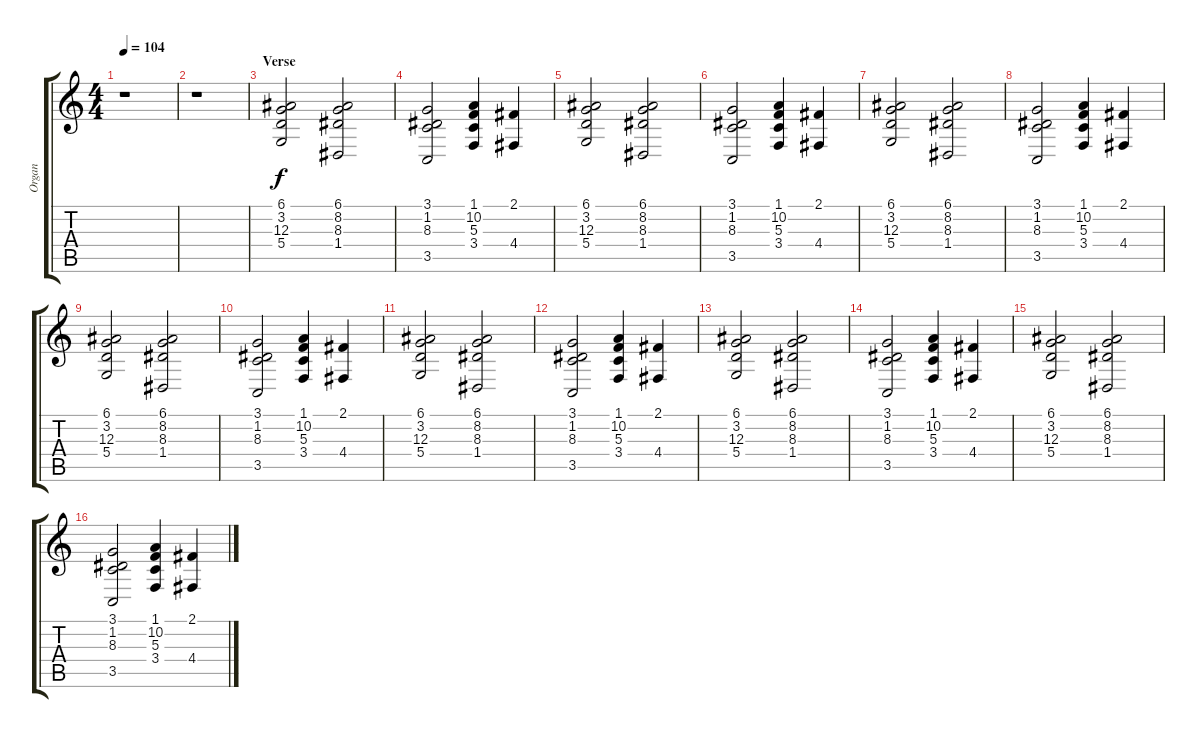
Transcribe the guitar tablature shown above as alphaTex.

\track ("Organ" "Organ") {instrument drawbarorgan}
\staff {score tabs}
\tuning (E4 B3 G3 D3 A2 E2) {hide}
\ts (4 4)
\tempo 104
\clef g2
\ks c
r.1{dy f} |
r.1 |
\section ("" "Verse")
(6.1 3.2 12.3 5.4).2 (6.1 8.2 8.3 1.4).2 |
(3.1 1.2 8.3 3.5).2 (1.1 10.2 5.3 3.4).4 (2.1 4.4).4 |
(6.1 3.2 12.3 5.4).2 (6.1 8.2 8.3 1.4).2 |
(3.1 1.2 8.3 3.5).2 (1.1 10.2 5.3 3.4).4 (2.1 4.4).4 |
(6.1 3.2 12.3 5.4).2 (6.1 8.2 8.3 1.4).2 |
(3.1 1.2 8.3 3.5).2 (1.1 10.2 5.3 3.4).4 (2.1 4.4).4 |
(6.1 3.2 12.3 5.4).2 (6.1 8.2 8.3 1.4).2 |
(3.1 1.2 8.3 3.5).2 (1.1 10.2 5.3 3.4).4 (2.1 4.4).4 |
(6.1 3.2 12.3 5.4).2 (6.1 8.2 8.3 1.4).2 |
(3.1 1.2 8.3 3.5).2 (1.1 10.2 5.3 3.4).4 (2.1 4.4).4 |
(6.1 3.2 12.3 5.4).2 (6.1 8.2 8.3 1.4).2 |
(3.1 1.2 8.3 3.5).2 (1.1 10.2 5.3 3.4).4 (2.1 4.4).4 |
(6.1 3.2 12.3 5.4).2 (6.1 8.2 8.3 1.4).2 |
(3.1 1.2 8.3 3.5).2 (1.1 10.2 5.3 3.4).4 (2.1 4.4).4
